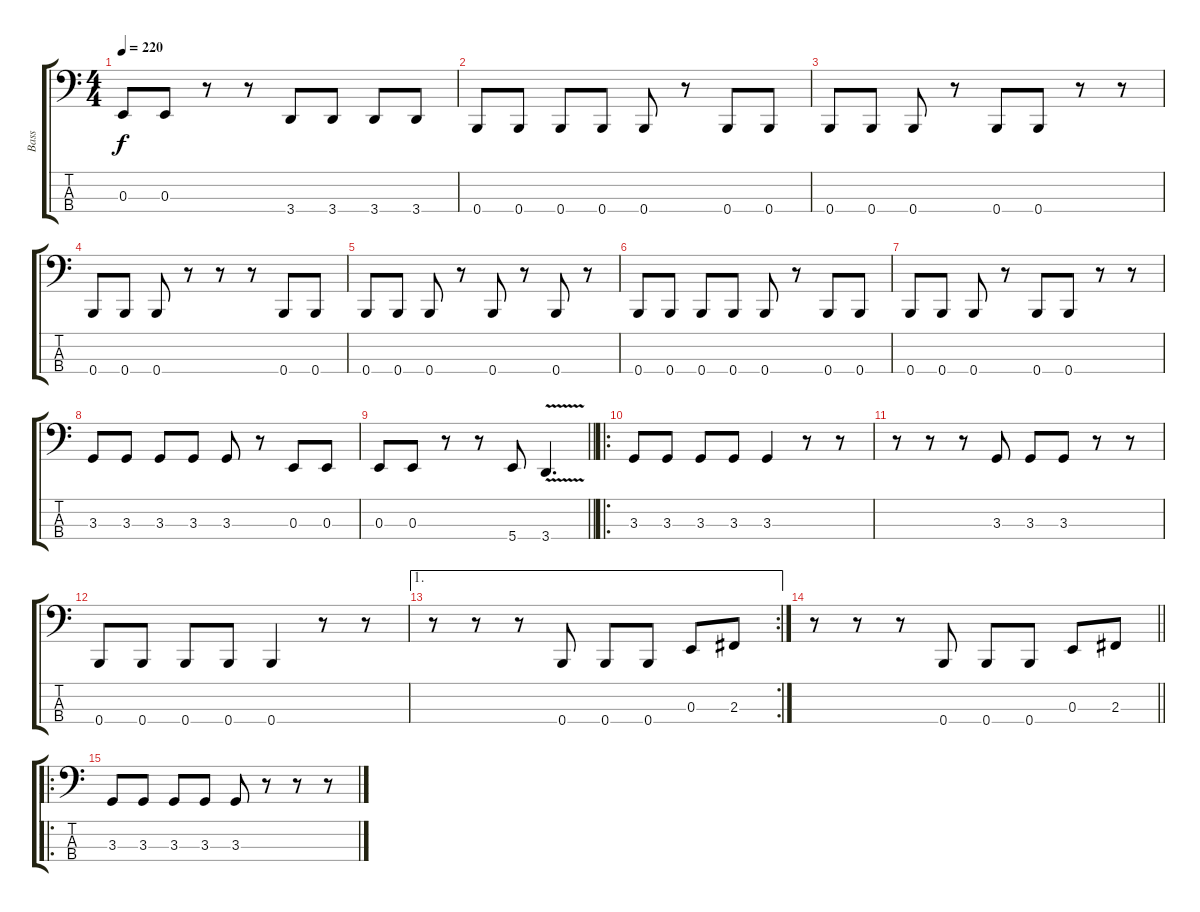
\track ("Bass" "Bass") {instrument electricbasspick}
\staff {score tabs}
\tuning (D2 A1 E1 B0) {hide}
\ts (4 4)
\tempo 220
\clef f4
\ks c
0.3.8{dy f} 0.3.8 r.8 r.8 3.4.8 3.4.8 3.4.8 3.4.8 |
0.4.8 0.4.8 0.4.8 0.4.8 0.4.8 r.8 0.4.8 0.4.8 |
0.4.8 0.4.8 0.4.8 r.8 0.4.8 0.4.8 r.8 r.8 |
0.4.8 0.4.8 0.4.8 r.8 r.8 r.8 0.4.8 0.4.8 |
0.4.8 0.4.8 0.4.8 r.8 0.4.8 r.8 0.4.8 r.8 |
0.4.8 0.4.8 0.4.8 0.4.8 0.4.8 r.8 0.4.8 0.4.8 |
0.4.8 0.4.8 0.4.8 r.8 0.4.8 0.4.8 r.8 r.8 |
3.3.8 3.3.8 3.3.8 3.3.8 3.3.8 r.8 0.3.8 0.3.8 |
\barLineRight lightlight
0.3.8 0.3.8 r.8 r.8 5.4.8 3.4{v}.4{d} |
\ro
3.3.8 3.3.8 3.3.8 3.3.8 3.3.4 r.8 r.8 |
r.8 r.8 r.8 3.3.8 3.3.8 3.3.8 r.8 r.8 |
0.4.8 0.4.8 0.4.8 0.4.8 0.4.4 r.8 r.8 |
\ae 1
\rc 2
r.8 r.8 r.8 0.4.8 0.4.8 0.4.8 0.3.8 2.3.8 |
\barLineRight lightlight
r.8 r.8 r.8 0.4.8 0.4.8 0.4.8 0.3.8 2.3.8 |
\ro
3.3.8 3.3.8 3.3.8 3.3.8 3.3.8 r.8 r.8 r.8
